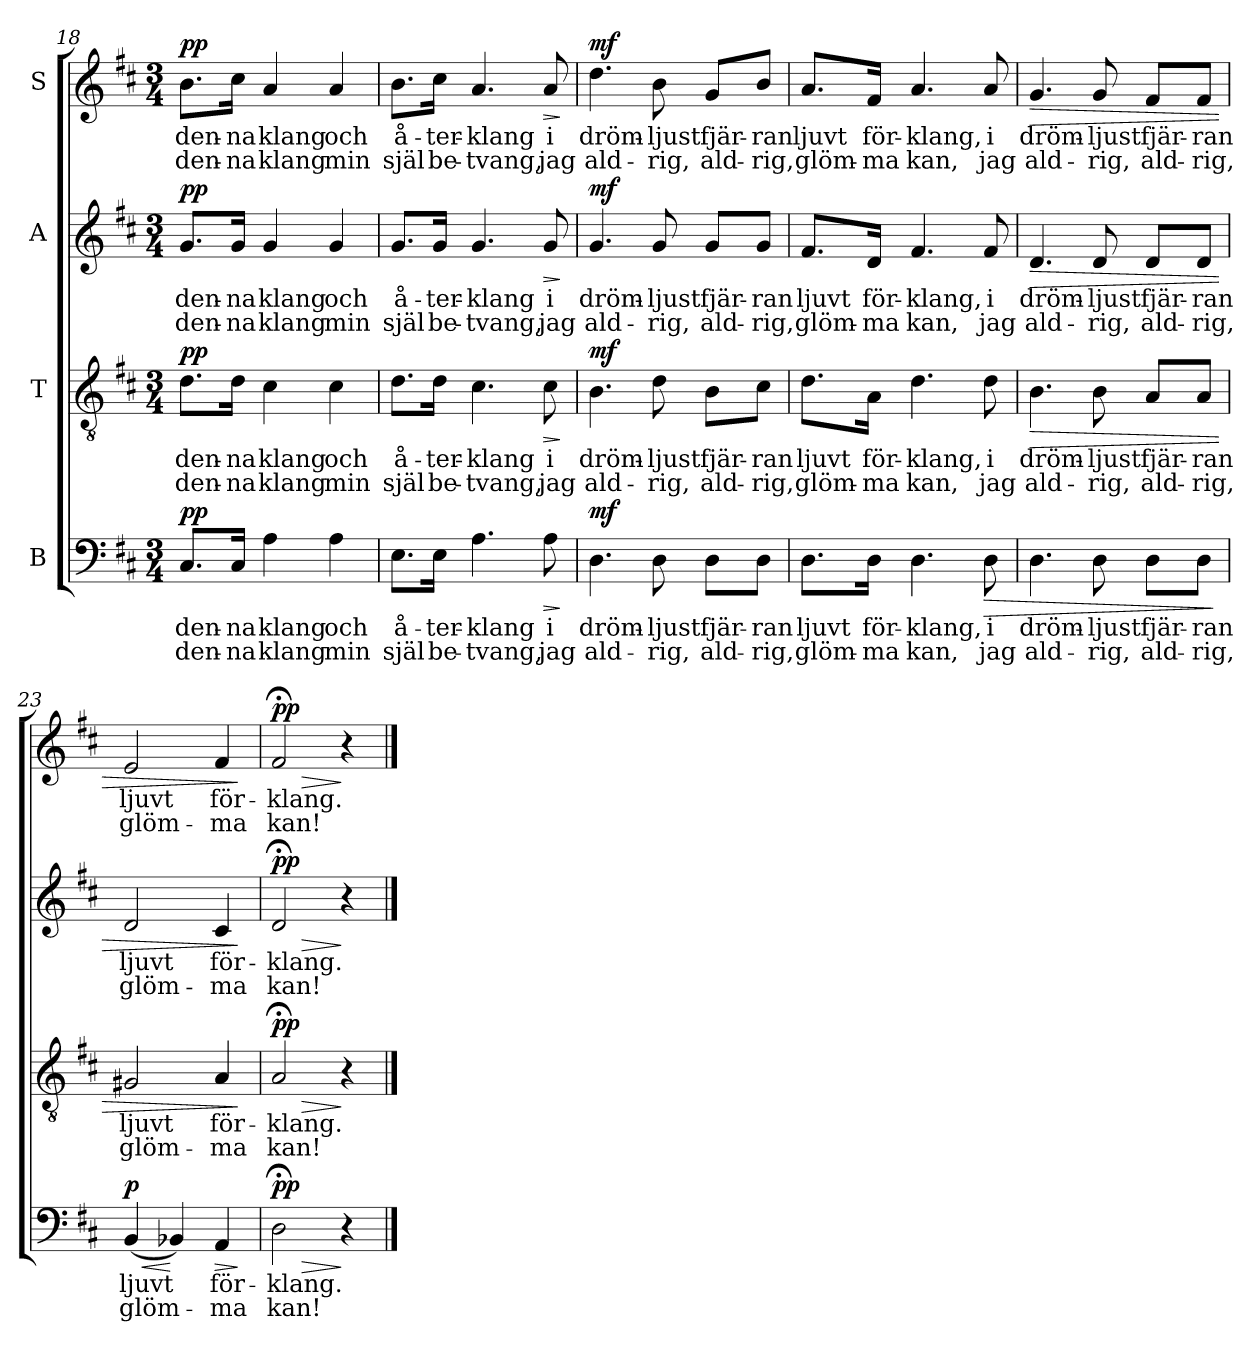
**kern	**text	**text	**dynam	**kern	**text	**text	**dynam	**kern	**text	**text	**dynam	**kern	**text	**text	**dynam
*part4	*part4	*part4	*part4	*part3	*part3	*part3	*part3	*part2	*part2	*part2	*part2	*part1	*part1	*part1	*part1
*staff4	*staff4	*staff4	*staff4	*staff3	*staff3	*staff3	*staff3	*staff2	*staff2	*staff2	*staff2	*staff1	*staff1	*staff1	*staff1
*I"B	*	*	*	*I"T	*	*	*	*I"A	*	*	*	*I"S	*	*	*
*clefF4	*	*	*	*clefGv2	*	*	*	*clefG2	*	*	*	*clefG2	*	*	*
*k[f#c#]	*	*	*	*k[f#c#]	*	*	*	*k[f#c#]	*	*	*	*k[f#c#]	*	*	*
*D:	*	*	*	*D:	*	*	*	*D:	*	*	*	*D:	*	*	*
*M3/4	*	*	*	*M3/4	*	*	*	*M3/4	*	*	*	*M3/4	*	*	*
=18	=18	=18	=18	=18	=18	=18	=18	=18	=18	=18	=18	=18	=18	=18	=18
!	!LO:LY:b	!LO:LY:b	!LO:DY:a	!	!LO:LY:b	!LO:LY:b	!LO:DY:a	!	!LO:LY:b	!LO:LY:b	!LO:DY:a	!	!LO:LY:b	!LO:LY:b	!LO:DY:a
8.C#/L	den-	den-	pp	8.d\L	den-	den-	pp	8.g/L	den-	den-	pp	8.b\L	den-	den-	pp
!	!LO:LY:b	!LO:LY:b	!	!	!LO:LY:b	!LO:LY:b	!	!	!LO:LY:b	!LO:LY:b	!	!	!LO:LY:b	!LO:LY:b	!
16C#/Jk	-na	-na	.	16d\Jk	-na	-na	.	16g/Jk	-na	-na	.	16cc#\Jk	-na	-na	.
!	!LO:LY:b	!LO:LY:b	!	!	!LO:LY:b	!LO:LY:b	!	!	!LO:LY:b	!LO:LY:b	!	!	!LO:LY:b	!LO:LY:b	!
4A\	klang	klang	.	4c#\	klang	klang	.	4g/	klang	klang	.	4a/	klang	klang	.
!	!LO:LY:b	!LO:LY:b	!	!	!LO:LY:b	!LO:LY:b	!	!	!LO:LY:b	!LO:LY:b	!	!	!LO:LY:b	!LO:LY:b	!
4A\	och	min	.	4c#\	och	min	.	4g/	och	min	.	4a/	och	min	.
=19	=19	=19	=19	=19	=19	=19	=19	=19	=19	=19	=19	=19	=19	=19	=19
!	!LO:LY:b	!LO:LY:b	!	!	!LO:LY:b	!LO:LY:b	!	!	!LO:LY:b	!LO:LY:b	!	!	!LO:LY:b	!LO:LY:b	!
8.E\L	å-	själ	.	8.d\L	å-	själ	.	8.g/L	å-	själ	.	8.b\L	å-	själ	.
!	!LO:LY:b	!LO:LY:b	!	!	!LO:LY:b	!LO:LY:b	!	!	!LO:LY:b	!LO:LY:b	!	!	!LO:LY:b	!LO:LY:b	!
16E\Jk	-ter-	be-	.	16d\Jk	-ter-	be-	.	16g/Jk	-ter-	be-	.	16cc#\Jk	-ter-	be-	.
!	!LO:LY:b	!LO:LY:b	!	!	!LO:LY:b	!LO:LY:b	!	!	!LO:LY:b	!LO:LY:b	!	!	!LO:LY:b	!LO:LY:b	!
4.A\	-klang	-tvang,	.	4.c#\	-klang	-tvang,	.	4.g/	-klang	-tvang,	.	4.a/	-klang	-tvang,	.
!	!LO:LY:b	!LO:LY:b	!LO:HP:b	!	!LO:LY:b	!LO:LY:b	!LO:HP:b	!	!LO:LY:b	!LO:LY:b	!LO:HP:b	!	!LO:LY:b	!LO:LY:b	!LO:HP:b
8A\	i	jag	>	8c#\	i	jag	>	8g/	i	jag	>	8a/	i	jag	>
.	.	.	]	.	.	.	]	.	.	.	]	.	.	.	]
=20	=20	=20	=20	=20	=20	=20	=20	=20	=20	=20	=20	=20	=20	=20	=20
!	!LO:LY:b	!LO:LY:b	!LO:DY:a	!	!LO:LY:b	!LO:LY:b	!LO:DY:a	!	!LO:LY:b	!LO:LY:b	!LO:DY:a	!	!LO:LY:b	!LO:LY:b	!LO:DY:a
4.D\	dröm-	ald-	mf	4.B\	dröm-	ald-	mf	4.g/	dröm-	ald-	mf	4.dd\	dröm-	ald-	mf
!	!LO:LY:b	!LO:LY:b	!	!	!LO:LY:b	!LO:LY:b	!	!	!LO:LY:b	!LO:LY:b	!	!	!LO:LY:b	!LO:LY:b	!
8D\	-ljust	-rig,	.	8d\	-ljust	-rig,	.	8g/	-ljust	-rig,	.	8b\	-ljust	-rig,	.
!	!LO:LY:b	!LO:LY:b	!	!	!LO:LY:b	!LO:LY:b	!	!	!LO:LY:b	!LO:LY:b	!	!	!LO:LY:b	!LO:LY:b	!
8D\L	fjär-	ald-	.	8B\L	fjär-	ald-	.	8g/L	fjär-	ald-	.	8g/L	fjär-	ald-	.
!	!LO:LY:b	!LO:LY:b	!	!	!LO:LY:b	!LO:LY:b	!	!	!LO:LY:b	!LO:LY:b	!	!	!LO:LY:b	!LO:LY:b	!
8D\J	-ran	-rig,	.	8c#\J	-ran	-rig,	.	8g/J	-ran	-rig,	.	8b/J	-ran	-rig,	.
!!LO:LB:g=z
=21	=21	=21	=21	=21	=21	=21	=21	=21	=21	=21	=21	=21	=21	=21	=21
!	!LO:LY:b	!LO:LY:b	!	!	!LO:LY:b	!LO:LY:b	!	!	!LO:LY:b	!LO:LY:b	!	!	!LO:LY:b	!LO:LY:b	!
8.D\L	ljuvt	glöm-	.	8.d\L	ljuvt	glöm-	.	8.f#/L	ljuvt	glöm-	.	8.a/L	ljuvt	glöm-	.
!	!LO:LY:b	!LO:LY:b	!	!	!LO:LY:b	!LO:LY:b	!	!	!LO:LY:b	!LO:LY:b	!	!	!LO:LY:b	!LO:LY:b	!
16D\Jk	för-	-ma	.	16A\Jk	för-	-ma	.	16d/Jk	för-	-ma	.	16f#/Jk	för-	-ma	.
!	!LO:LY:b	!LO:LY:b	!	!	!LO:LY:b	!LO:LY:b	!	!	!LO:LY:b	!LO:LY:b	!	!	!LO:LY:b	!LO:LY:b	!
4.D\	-klang,	kan,	.	4.d\	-klang,	kan,	.	4.f#/	-klang,	kan,	.	4.a/	-klang,	kan,	.
!	!LO:LY:b	!LO:LY:b	!LO:HP:b	!	!LO:LY:b	!LO:LY:b	!	!	!LO:LY:b	!LO:LY:b	!	!	!LO:LY:b	!LO:LY:b	!
8D\	i	jag	>	8d\	i	jag	.	8f#/	i	jag	.	8a/	i	jag	.
=22	=22	=22	=22	=22	=22	=22	=22	=22	=22	=22	=22	=22	=22	=22	=22
!	!LO:LY:b	!LO:LY:b	!	!	!LO:LY:b	!LO:LY:b	!LO:HP:b	!	!LO:LY:b	!LO:LY:b	!LO:HP:b	!	!LO:LY:b	!LO:LY:b	!LO:HP:b
4.D\	dröm-	ald-	.	4.B\	dröm-	ald-	>	4.d/	dröm-	ald-	>	4.g/	dröm-	ald-	>
!	!LO:LY:b	!LO:LY:b	!	!	!LO:LY:b	!LO:LY:b	!	!	!LO:LY:b	!LO:LY:b	!	!	!LO:LY:b	!LO:LY:b	!
8D\	-ljust	-rig,	.	8B\	-ljust	-rig,	.	8d/	-ljust	-rig,	.	8g/	-ljust	-rig,	.
!	!LO:LY:b	!LO:LY:b	!	!	!LO:LY:b	!LO:LY:b	!	!	!LO:LY:b	!LO:LY:b	!	!	!LO:LY:b	!LO:LY:b	!
8D\L	fjär-	ald-	.	8A/L	fjär-	ald-	.	8d/L	fjär-	ald-	.	8f#/L	fjär-	ald-	.
!	!LO:LY:b	!LO:LY:b	!	!	!LO:LY:b	!LO:LY:b	!	!	!LO:LY:b	!LO:LY:b	!	!	!LO:LY:b	!LO:LY:b	!
8D\J	-ran	-rig,	.	8A/J	-ran	-rig,	.	8d/J	-ran	-rig,	.	8f#/J	-ran	-rig,	.
.	.	.	]	.	.	.	.	.	.	.	.	.	.	.	.
=23	=23	=23	=23	=23	=23	=23	=23	=23	=23	=23	=23	=23	=23	=23	=23
!	!LO:LY:b	!LO:LY:b	!LO:HP:b	!	!LO:LY:b	!LO:LY:b	!	!	!LO:LY:b	!LO:LY:b	!	!	!LO:LY:b	!LO:LY:b	!
!	!	!	!LO:DY:n=1:a	!	!	!	!	!	!	!	!	!	!	!	!
(<4BB/	ljuvt	glöm-	< p	2G#X/	ljuvt	glöm-	.	2d/	ljuvt	glöm-	.	2e/	ljuvt	glöm-	.
4BB-X/)	.	.	[	.	.	.	.	.	.	.	.	.	.	.	.
!	!LO:LY:b	!LO:LY:b	!LO:HP:b	!	!LO:LY:b	!LO:LY:b	!	!	!LO:LY:b	!LO:LY:b	!	!	!LO:LY:b	!LO:LY:b	!
4AA/	för-	-ma	>	4A/	för-	-ma	.	4c#/	för-	-ma	.	4f#/	för-	-ma	.
.	.	.	]	.	.	.	]	.	.	.	]	.	.	.	]
=24	=24	=24	=24	=24	=24	=24	=24	=24	=24	=24	=24	=24	=24	=24	=24
!	!LO:LY:b	!LO:LY:b	!LO:HP:b	!	!LO:LY:b	!LO:LY:b	!LO:HP:b	!	!LO:LY:b	!LO:LY:b	!LO:HP:b	!	!LO:LY:b	!LO:LY:b	!LO:HP:b
!	!	!	!LO:DY:n=1:a	!	!	!	!LO:DY:n=1:a	!	!	!	!LO:DY:n=1:a	!	!	!	!LO:DY:n=1:a
2D;<\	-klang.	kan!	> pp	2A;</	-klang.	kan!	> pp	2d;</	-klang.	kan!	> pp	2f#;</	-klang.	kan!	> pp
4r	.	.	]	4r	.	.	]	4r	.	.	]	4r	.	.	]
==	==	==	==	==	==	==	==	==	==	==	==	==	==	==	==
*-	*-	*-	*-	*-	*-	*-	*-	*-	*-	*-	*-	*-	*-	*-	*-
